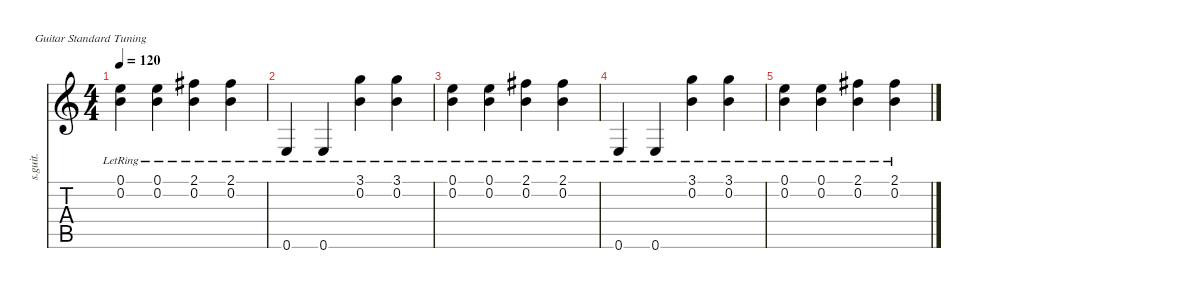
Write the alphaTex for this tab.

\defaultSystemsLayout 4
\hideDynamics
\bracketExtendMode nobrackets
\otherSystemsTrackNameOrientation horizontal
\track ("Accoustic guitar" "s.guit.") {solo instrument acousticguitarsteel}
\staff {score tabs}
\tuning (E4 B3 G3 D3 A2 E2)
\ts (4 4)
\tempo 120
\clef g2
\ks c
(0.1{lr} 0.2{lr}).4{dy f beam Down} (0.1{lr} 0.2{lr}).4{dy mp beam Down} (2.1{lr acc #} 0.2{lr}).4{dy f beam Down} (2.1{lr acc #} 0.2{lr}).4{dy mp beam Down} |
0.6{lr}.4{dy f beam Up} 0.6{lr}.4{dy mp beam Up} (3.1{lr} 0.2{lr}).4{dy f beam Down} (3.1{lr} 0.2{lr}).4{dy mp beam Down} |
(0.1{lr} 0.2{lr}).4{dy f beam Down} (0.1{lr} 0.2{lr}).4{dy mp beam Down} (2.1{lr acc #} 0.2{lr}).4{dy f beam Down} (2.1{lr acc #} 0.2{lr}).4{dy mp beam Down} |
0.6{lr}.4{dy f beam Up} 0.6{lr}.4{dy mp beam Up} (3.1{lr} 0.2{lr}).4{dy f beam Down} (3.1{lr} 0.2{lr}).4{dy mp beam Down} |
(0.1{lr} 0.2{lr}).4{dy f beam Down} (0.1{lr} 0.2{lr}).4{dy mp beam Down} (2.1{lr acc #} 0.2{lr}).4{dy f beam Down} (2.1{lr acc #} 0.2{lr}).4{dy mp beam Down}
